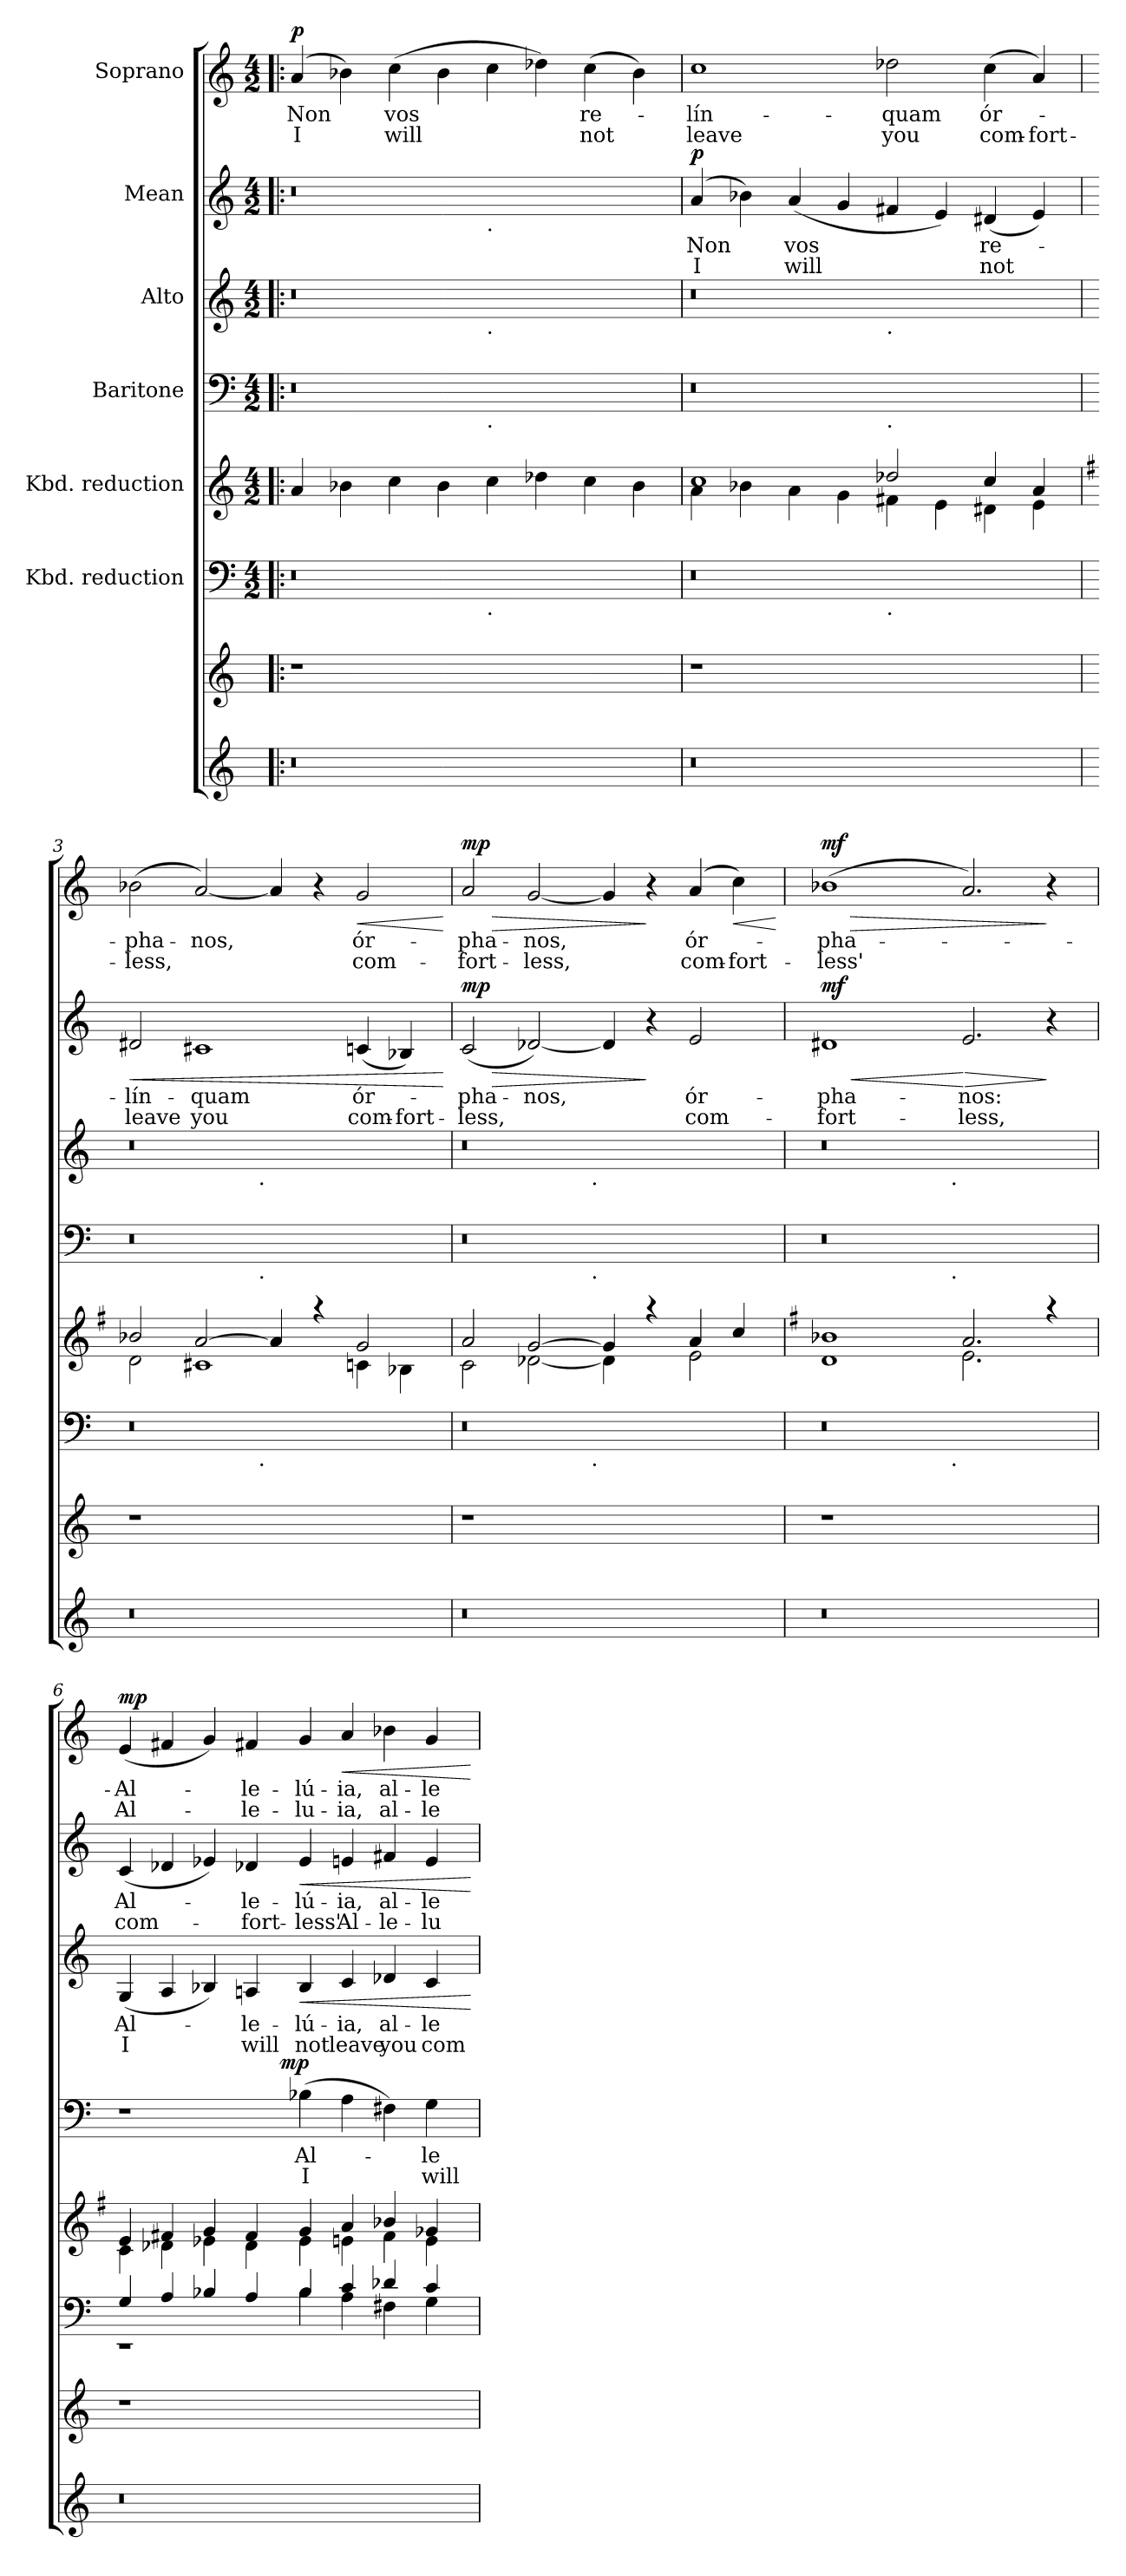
**kern	**kern	**kern	**kern	**kern	**text	**text	**dynam	**kern	**text	**text	**dynam	**kern	**text	**text	**dynam	**kern	**text	**text	**dynam
*part7	*part7	*part6	*part5	*part4	*part4	*part4	*part4	*part3	*part3	*part3	*part3	*part2	*part2	*part2	*part2	*part1	*part1	*part1	*part1
*staff8	*staff7	*staff6	*staff5	*staff4	*staff4	*staff4	*staff4	*staff3	*staff3	*staff3	*staff3	*staff2	*staff2	*staff2	*staff2	*staff1	*staff1	*staff1	*staff1
*	*	*I"Kbd. reduction	*I"Kbd. reduction	*I"Baritone	*	*	*	*I"Alto	*	*	*	*I"Mean	*	*	*	*I"Soprano	*	*	*
*clefG2	*clefG2	*clefF4	*clefG2	*clefF4	*	*	*	*clefG2	*	*	*	*clefG2	*	*	*	*clefG2	*	*	*
*k[]	*k[]	*k[]	*k[]	*k[]	*	*	*	*k[]	*	*	*	*k[]	*	*	*	*k[]	*	*	*
*C:	*C:	*C:	*C:	*C:	*	*	*	*C:	*	*	*	*C:	*	*	*	*C:	*	*	*
*	*	*M4/2	*M4/2	*M4/2	*	*	*	*M4/2	*	*	*	*M4/2	*	*	*	*M4/2	*	*	*
=1!|:	=1!|:	=1!|:	=1!|:	=1!|:	=1!|:	=1!|:	=1!|:	=1!|:	=1!|:	=1!|:	=1!|:	=1!|:	=1!|:	=1!|:	=1!|:	=1!|:	=1!|:	=1!|:	=1!|:
!	!	!	!	!	!	!	!	!	!	!	!	!	!	!	!	!	!LO:LY:b	!LO:LY:b	!LO:DY:a
*	*	*^	*	*^	*	*	*	*^	*	*	*	*^	*	*	*	*	*	*	*
0r	1r	0r	1ryy	4a/	0r	1ryy	.	.	.	0r	1ryy	.	.	.	0r	1ryy	.	.	.	(4a/	Non	I	p
.	.	.	.	4b-X\	.	.	.	.	.	.	.	.	.	.	.	.	.	.	.	4b-X\)	.	.	.
!	!	!	!	!	!	!	!	!	!	!	!	!	!	!	!	!	!	!	!	!	!LO:LY:b	!LO:LY:b	!
.	.	.	.	4cc\	.	.	.	.	.	.	.	.	.	.	.	.	.	.	.	(>4cc\	vos	will	.
.	.	.	.	4b-\	.	.	.	.	.	.	.	.	.	.	.	.	.	.	.	4b-\	.	.	.
!	!	!	!	!	!	!	!	!	!	!	!	!	!	!	!	!LO:TX:b:t=.	!	!	!	!	!	!	!
!	!	!	!	!	!	!	!	!	!	!	!LO:TX:b:t=.	!	!	!	!	!	!	!	!	!	!	!	!
!	!	!	!	!	!	!LO:TX:b:t=.	!	!	!	!	!	!	!	!	!	!	!	!	!	!	!	!	!
!	!	!	!LO:TX:b:t=.	!	!	!	!	!	!	!	!	!	!	!	!	!	!	!	!	!	!	!	!
.	1ryy	.	1ryy	4cc\	.	1ryy	.	.	.	.	1ryy	.	.	.	.	1ryy	.	.	.	4cc\	.	.	.
.	.	.	.	4dd-X\	.	.	.	.	.	.	.	.	.	.	.	.	.	.	.	4dd-X\)	.	.	.
!	!	!	!	!	!	!	!	!	!	!	!	!	!	!	!	!	!	!	!	!	!LO:LY:b	!LO:LY:b	!
.	.	.	.	4cc\	.	.	.	.	.	.	.	.	.	.	.	.	.	.	.	(>4cc\	re-	not	.
.	.	.	.	4b-\	.	.	.	.	.	.	.	.	.	.	.	.	.	.	.	4b-\)	.	.	.
=2	=2	=2	=2	=2	=2	=2	=2	=2	=2	=2	=2	=2	=2	=2	=2	=2	=2	=2	=2	=2	=2	=2	=2
*	*	*	*	*^	*	*	*	*	*	*	*	*	*	*	*	*	*	*	*	*	*	*	*
!	!	!	!	!	!	!	!	!	!	!	!	!	!	!	!	!	!	!LO:LY:b	!LO:LY:b	!LO:DY:a	!	!LO:LY:b	!LO:LY:b	!
*	*	*	*	*	*	*	*	*	*	*	*	*	*	*	*	*v	*v	*	*	*	*	*	*	*
0r	1r	0r	1ryy	1cc	4a\	0r	1ryy	.	.	.	0r	1ryy	.	.	.	(4a/	Non	I	p	1cc	-lín-	leave	.
.	.	.	.	.	4b-X\	.	.	.	.	.	.	.	.	.	.	4b-X\)	.	.	.	.	.	.	.
!	!	!	!	!	!	!	!	!	!	!	!	!	!	!	!	!	!LO:LY:b	!LO:LY:b	!	!	!	!	!
.	.	.	.	.	4a\	.	.	.	.	.	.	.	.	.	.	(4a/	vos	will	.	.	.	.	.
.	.	.	.	.	4g\	.	.	.	.	.	.	.	.	.	.	4g/	.	.	.	.	.	.	.
!	!	!	!	!	!	!	!	!	!	!	!	!LO:TX:b:t=.	!	!	!	!	!	!	!	!	!	!	!
!	!	!	!	!	!	!	!LO:TX:b:t=.	!	!	!	!	!	!	!	!	!	!	!	!	!	!	!	!
!	!	!	!LO:TX:b:t=.	!	!	!	!	!	!	!	!	!	!	!	!	!	!	!	!	!	!	!	!
!	!	!	!	!	!	!	!	!	!	!	!	!	!	!	!	!	!	!	!	!	!LO:LY:b	!LO:LY:b	!
.	1ryy	.	1ryy	2dd-X/	4f#X\	.	1ryy	.	.	.	.	1ryy	.	.	.	4f#X/	.	.	.	2dd-X\	-quam	you	.
.	.	.	.	.	4e\	.	.	.	.	.	.	.	.	.	.	4e/)	.	.	.	.	.	.	.
!	!	!	!	!	!	!	!	!	!	!	!	!	!	!	!	!	!LO:LY:b	!LO:LY:b	!	!	!LO:LY:b	!LO:LY:b	!
.	.	.	.	4cc/	4d#X\	.	.	.	.	.	.	.	.	.	.	(4d#X/	re-	not	.	(>4cc\	ór-	com-	.
!	!	!	!	!	!	!	!	!	!	!	!	!	!	!	!	!	!	!	!	!	!	!LO:LY:b:rj	!
.	.	.	.	4a/	4e\	.	.	.	.	.	.	.	.	.	.	4e/)	.	.	.	4a/)	.	-fort-	.
=3	=3	=3	=3	=3	=3	=3	=3	=3	=3	=3	=3	=3	=3	=3	=3	=3	=3	=3	=3	=3	=3	=3	=3
*	*	*	*	*k[f#]	*	*	*	*	*	*	*	*	*	*	*	*	*	*	*	*	*	*	*
*	*	*	*	*G:	*	*	*	*	*	*	*	*	*	*	*	*	*	*	*	*	*	*	*
!	!	!	!	!	!	!	!	!	!	!	!	!	!	!	!	!	!LO:LY:b	!LO:LY:b	!LO:HP:b	!	!LO:LY:b	!LO:LY:b	!
0r	1r	0r	2ryy	2b-X/	2d\	0r	2ryy	.	.	.	0r	2ryy	.	.	.	2d#X/	-lín-	leave	<	(<2b-X\	-pha-	-less,	.
!	!	!	!	!	!	!	!	!	!	!	!	!	!	!	!	!	!LO:LY:b	!LO:LY:b	!	!	!LO:LY:b	!	!
.	.	.	4...ryy	[>2a/	1c#X	.	4...ryy	.	.	.	.	4...ryy	.	.	.	1c#X	-quam	you	.	[<2a/)	-nos,	.	.
!	!	!	!	!	!	!	!	!	!	!	!	!LO:TX:b:t=.	!	!	!	!	!	!	!	!	!	!	!
!	!	!	!	!	!	!	!LO:TX:b:t=.	!	!	!	!	!	!	!	!	!	!	!	!	!	!	!	!
!	!	!	!LO:TX:b:t=.	!	!	!	!	!	!	!	!	!	!	!	!	!	!	!	!	!	!	!	!
.	.	.	1ryy	.	.	.	1ryy	.	.	.	.	1ryy	.	.	.	.	.	.	.	.	.	.	.
.	1ryy	.	.	4a/]	.	.	.	.	.	.	.	.	.	.	.	.	.	.	.	4a/]	.	.	.
.	.	.	.	4raa	.	.	.	.	.	.	.	.	.	.	.	.	.	.	.	4r	.	.	.
!	!	!	!	!	!	!	!	!	!	!	!	!	!	!	!	!	!LO:LY:b	!LO:LY:b	!	!	!LO:LY:b	!LO:LY:b	!LO:HP:b
.	.	.	.	2g/	4cn\	.	.	.	.	.	.	.	.	.	.	(4cn/	ór-	com-	.	2g/	ór-	com-	<
!	!	!	!	!	!	!	!	!	!	!	!	!	!	!	!	!	!	!LO:LY:b:rj	!	!	!	!	!
.	.	.	.	.	4B-X\	.	.	.	.	.	.	.	.	.	.	4B-X/)	.	-fort-	.	.	.	.	.
.	.	.	32ryy	.	.	.	32ryy	.	.	.	.	32ryy	.	.	.	.	.	.	.	.	.	.	.
*	*	*	*	*v	*v	*	*	*	*	*	*	*	*	*	*	*	*	*	*	*	*	*	*
.	.	.	.	.	.	.	.	.	.	.	.	.	.	.	.	.	.	[	.	.	.	[
!!LO:PB:g=z
=4	=4	=4	=4	=4	=4	=4	=4	=4	=4	=4	=4	=4	=4	=4	=4	=4	=4	=4	=4	=4	=4	=4
*	*	*	*	*k[]	*	*	*	*	*	*	*	*	*	*	*	*	*	*	*	*	*	*
*	*	*	*	*C:	*	*	*	*	*	*	*	*	*	*	*	*	*	*	*	*	*	*
*	*	*	*	*^	*	*	*	*	*	*	*	*	*	*	*	*	*	*	*	*	*	*
!	!	!	!	!	!	!	!	!	!	!	!	!	!	!	!	!	!LO:LY:b	!LO:LY:b	!LO:HP:b	!	!LO:LY:b	!LO:LY:b	!LO:HP:b
!	!	!	!	!	!	!	!	!	!	!	!	!	!	!	!	!	!	!	!LO:DY:n=1:a	!	!	!	!LO:DY:n=1:a
0r	1r	0r	2ryy	2a/	2c\	0r	2ryy	.	.	.	0r	2ryy	.	.	.	(2c/	-pha-	-less,	> mp	2a/	-pha-	-fort-	> mp
!	!	!	!	!	!	!	!	!	!	!	!	!	!	!	!	!	!LO:LY:b	!	!	!	!LO:LY:b	!LO:LY:b	!
.	.	.	4...ryy	[>2g/	[<2d-X\	.	4...ryy	.	.	.	.	4...ryy	.	.	.	[<2d-X/)	-nos,	.	.	[<2g/	-nos,	-less,	.
!	!	!	!	!	!	!	!	!	!	!	!	!LO:TX:b:t=.	!	!	!	!	!	!	!	!	!	!	!
!	!	!	!	!	!	!	!LO:TX:b:t=.	!	!	!	!	!	!	!	!	!	!	!	!	!	!	!	!
!	!	!	!LO:TX:b:t=.	!	!	!	!	!	!	!	!	!	!	!	!	!	!	!	!	!	!	!	!
.	.	.	1ryy	.	.	.	1ryy	.	.	.	.	1ryy	.	.	.	.	.	.	.	.	.	.	.
.	1ryy	.	.	4g/]	4d-\]	.	.	.	.	.	.	.	.	.	.	4d-/]	.	.	.	4g/]	.	.	.
.	.	.	.	4raa	4ryy	.	.	.	.	.	.	.	.	.	.	4r	.	.	]	4r	.	.	]
!	!	!	!	!	!	!	!	!	!	!	!	!	!	!	!	!	!LO:LY:b	!LO:LY:b	!	!	!LO:LY:b	!LO:LY:b	!
.	.	.	.	4a/	2e\	.	.	.	.	.	.	.	.	.	.	2e/	ór-	com-	.	(4a/	ór-	com-	.
!	!	!	!	!	!	!	!	!	!	!	!	!	!	!	!	!	!	!	!	!	!	!LO:LY:b:rj	!LO:HP:b
.	.	.	.	4cc/	.	.	.	.	.	.	.	.	.	.	.	.	.	.	.	4cc\)	.	-fort-	<
.	.	.	32ryy	.	.	.	32ryy	.	.	.	.	32ryy	.	.	.	.	.	.	.	.	.	.	.
*	*	*	*	*v	*v	*	*	*	*	*	*	*	*	*	*	*	*	*	*	*	*	*	*
.	.	.	.	.	.	.	.	.	.	.	.	.	.	.	.	.	.	.	.	.	.	[
=5	=5	=5	=5	=5	=5	=5	=5	=5	=5	=5	=5	=5	=5	=5	=5	=5	=5	=5	=5	=5	=5	=5
*	*	*	*	*k[f#]	*	*	*	*	*	*	*	*	*	*	*	*	*	*	*	*	*	*
*	*	*	*	*G:	*	*	*	*	*	*	*	*	*	*	*	*	*	*	*	*	*	*
*	*	*	*	*^	*	*	*	*	*	*	*	*	*	*	*	*	*	*	*	*	*	*
!	!	!	!	!	!	!	!	!	!	!	!	!	!	!	!	!	!LO:LY:b	!LO:LY:b	!LO:HP:b	!	!LO:LY:b	!LO:LY:b	!LO:HP:b
!	!	!	!	!	!	!	!	!	!	!	!	!	!	!	!	!	!	!	!LO:DY:n=1:a	!	!	!	!LO:DY:n=1:a
0r	1r	0r	2ryy	1d	1b-X	0r	2ryy	.	.	.	0r	2ryy	.	.	.	1d#X	-pha-	-fort-	< mf	(<1b-X	-pha-	-less'	> mf
.	.	.	4...ryy	.	.	.	4...ryy	.	.	.	.	4...ryy	.	.	.	.	.	.	.	.	.	.	.
!	!	!	!	!	!	!	!	!	!	!	!	!LO:TX:b:t=.	!	!	!	!	!	!	!	!	!	!	!
!	!	!	!	!	!	!	!LO:TX:b:t=.	!	!	!	!	!	!	!	!	!	!	!	!	!	!	!	!
!	!	!	!LO:TX:b:t=.	!	!	!	!	!	!	!	!	!	!	!	!	!	!	!	!	!	!	!	!
.	.	.	1ryy	.	.	.	1ryy	.	.	.	.	1ryy	.	.	.	.	.	.	.	.	.	.	.
!	!	!	!	!	!	!	!	!	!	!	!	!	!	!	!	!	!LO:LY:b	!LO:LY:b	!LO:HP:n=1:b	!	!	!	!
.	1ryy	.	.	2.a/	2.e\	.	.	.	.	.	.	.	.	.	.	2.e/	-nos:	-less,	[ >	2.a/)	.	.	.
.	.	.	.	4raa	4ryy	.	.	.	.	.	.	.	.	.	.	4r	.	.	]	4r	.	.	]
.	.	.	32ryy	.	.	.	32ryy	.	.	.	.	32ryy	.	.	.	.	.	.	.	.	.	.	.
=6	=6	=6	=6	=6	=6	=6	=6	=6	=6	=6	=6	=6	=6	=6	=6	=6	=6	=6	=6	=6	=6	=6	=6
!	!	!	!	!	!	!	!	!	!	!	!	!	!LO:LY:b	!LO:LY:b	!	!	!LO:LY:b	!LO:LY:b	!LO:DY:a	!	!LO:LY:b	!LO:LY:b	!
!	!	!	!	!	!	!	!	!	!	!	!	!	!	!	!	!	!	!	!LO:DY:n=1:b	!	!	!	!LO:DY:a
*	*	*	*	*	*	*	*	*	*	*	*v	*v	*	*	*	*	*	*	*	*	*	*	*
0r	1r	4G/	1rEE	4e/	4c\	1r	2...ryy	.	.	.	(4G/	Al-	I	.	(4c/	Al-	com-	mp mp	(4e/	Al-	Al-	mp
.	.	4A/	.	4f#X/	4d-X\	.	.	.	.	.	4A/	.	.	.	4d-X/	.	.	.	4f#X/	.	.	.
.	.	4B-X/	.	4g/	4e-X\	.	.	.	.	.	4B-X/)	.	.	.	4e-X/)	.	.	.	4g/)	.	.	.
!	!	!	!	!	!	!	!	!	!	!	!	!LO:LY:b	!LO:LY:b	!	!	!LO:LY:b	!LO:LY:b	!	!	!LO:LY:b	!LO:LY:b	!
.	.	4A/	.	4f#/	4d-\	.	.	.	.	.	4An/	-le-	will	.	4d-X/	-le-	-fort-	.	4f#X/	-le-	-le-	.
!	!	!	!	!	!	!	!	!	!	!LO:DY:a	!	!	!	!	!	!	!	!	!	!	!	!
.	.	.	.	.	.	.	1ryy	.	.	mp	.	.	.	.	.	.	.	.	.	.	.	.
!	!	!	!	!	!	!	!	!LO:LY:b	!LO:LY:b	!	!	!LO:LY:b	!LO:LY:b	!LO:HP:b	!	!LO:LY:b	!LO:LY:b	!LO:HP:b	!	!LO:LY:b	!LO:LY:b	!
.	1ryy	4B-/	4B-\	4g/	4e-\	(>4B-X\	.	Al-	I	.	4B-/	-lú-	not	<	4e-/	-lú-	-less'	<	4g/	-lú-	-lu-	.
!	!	!	!	!	!	!	!	!	!	!	!	!LO:LY:b	!LO:LY:b	!	!	!LO:LY:b	!LO:LY:b	!	!	!LO:LY:b	!LO:LY:b	!LO:HP:b
.	.	4c/	4A\	4a/	4en\	4A\	.	.	.	.	4c/	-ia,	leave	.	4en/	-ia,	Al-	.	4a/	-ia,	-ia,	<
!	!	!	!	!	!	!	!	!	!	!	!	!LO:LY:b	!LO:LY:b	!	!	!LO:LY:b	!LO:LY:b	!	!	!LO:LY:b	!LO:LY:b	!
.	.	4d-X/	4F#X\	4b-X/	4f#\	4F#X\)	.	.	.	.	4d-X/	al-	you	.	4f#X/	al-	-le-	.	4b-X\	al-	al-	.
!	!	!	!	!	!	!	!	!LO:LY:b	!LO:LY:b	!	!	!LO:LY:b	!LO:LY:b	!	!	!LO:LY:b	!LO:LY:b	!	!	!LO:LY:b	!LO:LY:b	!
.	.	4c/	4G\	4g-X/	4e\	4G\	.	-le-	will	.	4c/	-le-	com-	.	4e/	-le-	-lu-	.	4g/	-le-	-le-	.
.	.	.	.	.	.	.	16ryy	.	.	.	.	.	.	.	.	.	.	.	.	.	.	.
*	*	*v	*v	*	*	*	*	*	*	*	*	*	*	*	*	*	*	*	*	*	*	*
*	*	*	*v	*v	*	*	*	*	*	*	*	*	*	*	*	*	*	*	*	*	*
.	.	.	.	.	.	.	.	.	.	.	.	[	.	.	.	[	.	.	.	[
*	*	*	*	*v	*v	*	*	*	*	*	*	*	*	*	*	*	*	*	*	*
=	=	=	=	=	=	=	=	=	=	=	=	=	=	=	=	=	=	=	=
*-	*-	*-	*-	*-	*-	*-	*-	*-	*-	*-	*-	*-	*-	*-	*-	*-	*-	*-	*-
